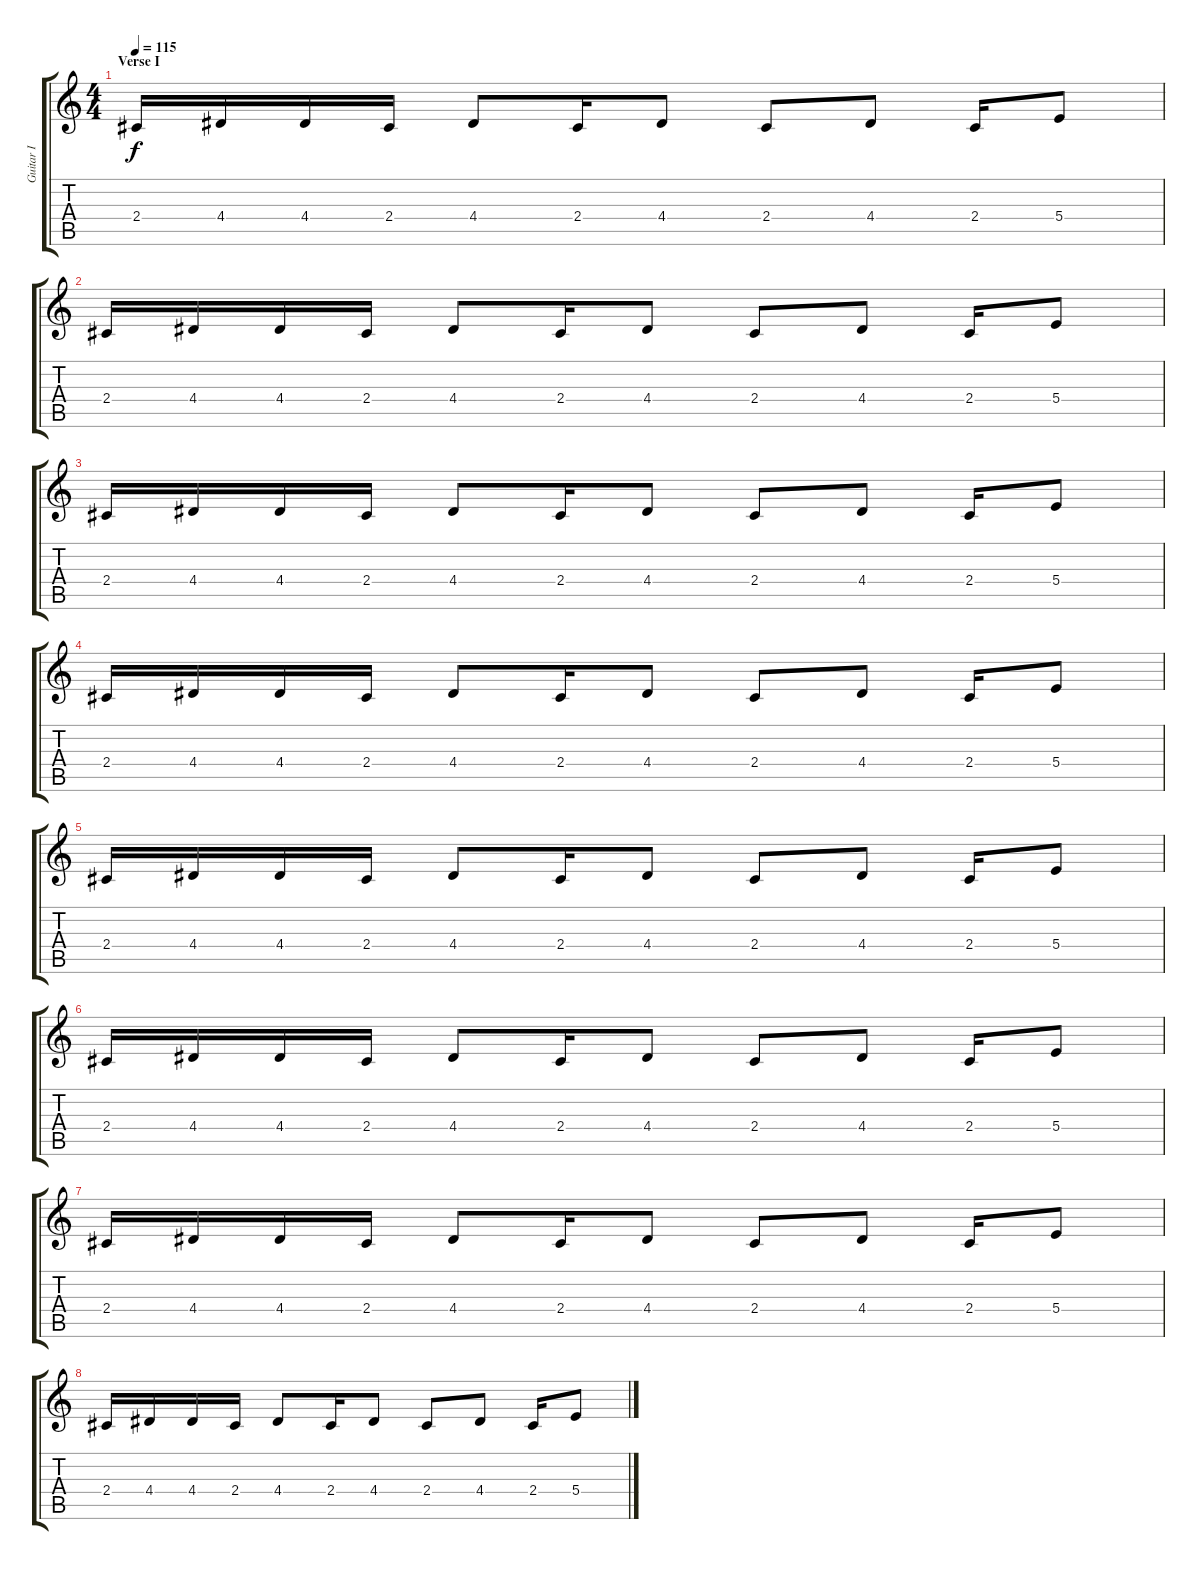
\track ("Guitar I" "Guitar I") {instrument distortionguitar}
\staff {score tabs}
\tuning (Db4 Ab3 E3 B2 Gb2 B1) {hide}
\ts (4 4)
\section ("" "Verse I")
\tempo 115
\clef g2
\ks c
2.4.16{dy f volume 10 instrument electricguitarmuted} 4.4.16 4.4.16 2.4.16 4.4.8 2.4.16 4.4.8 2.4.8 4.4.8 2.4.16 5.4.8 |
2.4.16{volume 10 instrument electricguitarmuted} 4.4.16 4.4.16 2.4.16 4.4.8 2.4.16 4.4.8 2.4.8 4.4.8 2.4.16 5.4.8 |
2.4.16{volume 10 instrument electricguitarmuted} 4.4.16 4.4.16 2.4.16 4.4.8 2.4.16 4.4.8 2.4.8 4.4.8 2.4.16 5.4.8 |
2.4.16{volume 10 instrument electricguitarmuted} 4.4.16 4.4.16 2.4.16 4.4.8 2.4.16 4.4.8 2.4.8 4.4.8 2.4.16 5.4.8 |
2.4.16{volume 10 instrument electricguitarmuted} 4.4.16 4.4.16 2.4.16 4.4.8 2.4.16 4.4.8 2.4.8 4.4.8 2.4.16 5.4.8 |
2.4.16{volume 10 instrument electricguitarmuted} 4.4.16 4.4.16 2.4.16 4.4.8 2.4.16 4.4.8 2.4.8 4.4.8 2.4.16 5.4.8 |
2.4.16{volume 10 instrument electricguitarmuted} 4.4.16 4.4.16 2.4.16 4.4.8 2.4.16 4.4.8 2.4.8 4.4.8 2.4.16 5.4.8 |
2.4.16{volume 10 instrument electricguitarmuted} 4.4.16 4.4.16 2.4.16 4.4.8 2.4.16 4.4.8 2.4.8 4.4.8 2.4.16 5.4.8
